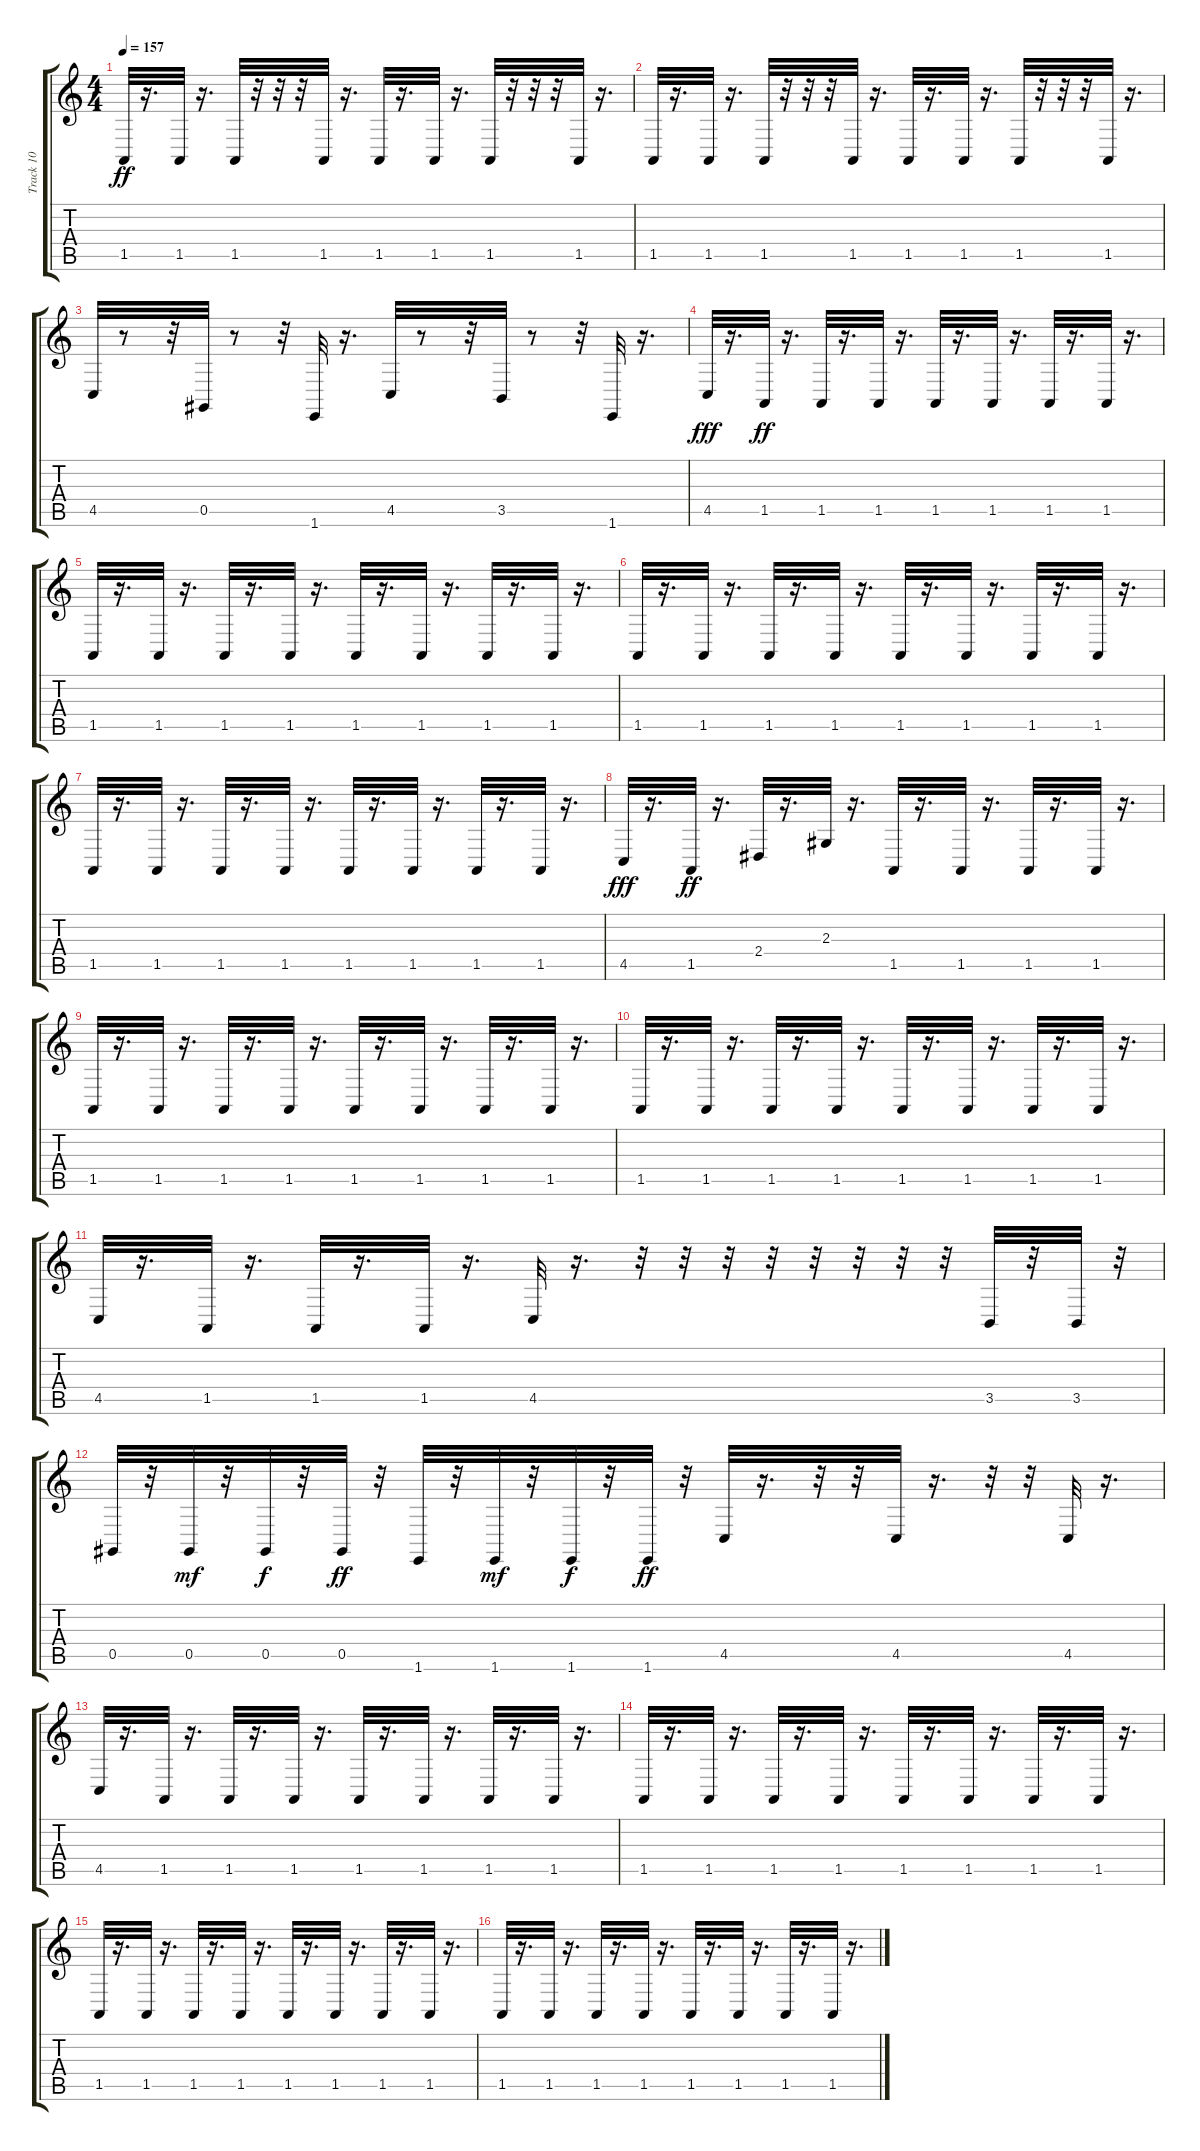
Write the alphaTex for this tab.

\track ("Track 10" "Track 10") {instrument celesta}
\staff {score tabs}
\tuning (Eb4 Bb3 Gb3 Db3 Ab2 Eb2) {hide}
\ts (4 4)
\tempo 157
\clef g2
\ks c
1.5.32{dy ff} r.16{d} 1.5.32 r.16{d} 1.5.32 r.32 r.32 r.32 1.5.32 r.16{d} 1.5.32 r.16{d} 1.5.32 r.16{d} 1.5.32 r.32 r.32 r.32 1.5.32 r.16{d} |
1.5.32 r.16{d} 1.5.32 r.16{d} 1.5.32 r.32 r.32 r.32 1.5.32 r.16{d} 1.5.32 r.16{d} 1.5.32 r.16{d} 1.5.32 r.32 r.32 r.32 1.5.32 r.16{d} |
4.5.32 r.8 r.32 0.5.32 r.8 r.32 1.6.32 r.16{d} 4.5.32 r.8 r.32 3.5.32 r.8 r.32 1.6.32 r.16{d} |
4.5.32{dy fff} r.16{d} 1.5.32{dy ff} r.16{d} 1.5.32 r.16{d} 1.5.32 r.16{d} 1.5.32 r.16{d} 1.5.32 r.16{d} 1.5.32 r.16{d} 1.5.32 r.16{d} |
1.5.32 r.16{d} 1.5.32 r.16{d} 1.5.32 r.16{d} 1.5.32 r.16{d} 1.5.32 r.16{d} 1.5.32 r.16{d} 1.5.32 r.16{d} 1.5.32 r.16{d} |
1.5.32 r.16{d} 1.5.32 r.16{d} 1.5.32 r.16{d} 1.5.32 r.16{d} 1.5.32 r.16{d} 1.5.32 r.16{d} 1.5.32 r.16{d} 1.5.32 r.16{d} |
1.5.32 r.16{d} 1.5.32 r.16{d} 1.5.32 r.16{d} 1.5.32 r.16{d} 1.5.32 r.16{d} 1.5.32 r.16{d} 1.5.32 r.16{d} 1.5.32 r.16{d} |
4.5.32{dy fff} r.16{d} 1.5.32{dy ff} r.16{d} 2.4.32 r.16{d} 2.3.32 r.16{d} 1.5.32 r.16{d} 1.5.32 r.16{d} 1.5.32 r.16{d} 1.5.32 r.16{d} |
1.5.32 r.16{d} 1.5.32 r.16{d} 1.5.32 r.16{d} 1.5.32 r.16{d} 1.5.32 r.16{d} 1.5.32 r.16{d} 1.5.32 r.16{d} 1.5.32 r.16{d} |
1.5.32 r.16{d} 1.5.32 r.16{d} 1.5.32 r.16{d} 1.5.32 r.16{d} 1.5.32 r.16{d} 1.5.32 r.16{d} 1.5.32 r.16{d} 1.5.32 r.16{d} |
4.5.32 r.16{d} 1.5.32 r.16{d} 1.5.32 r.16{d} 1.5.32 r.16{d} 4.5.32 r.16{d} r.32 r.32 r.32 r.32 r.32 r.32 r.32 r.32 3.5.32 r.32 3.5.32 r.32 |
0.5.32 r.32 0.5.32{dy mf} r.32 0.5.32{dy f} r.32 0.5.32{dy ff} r.32 1.6.32 r.32 1.6.32{dy mf} r.32 1.6.32{dy f} r.32 1.6.32{dy ff} r.32 4.5.32 r.16{d} r.32 r.32 4.5.32 r.16{d} r.32 r.32 4.5.32 r.16{d} |
4.5.32 r.16{d} 1.5.32 r.16{d} 1.5.32 r.16{d} 1.5.32 r.16{d} 1.5.32 r.16{d} 1.5.32 r.16{d} 1.5.32 r.16{d} 1.5.32 r.16{d} |
1.5.32 r.16{d} 1.5.32 r.16{d} 1.5.32 r.16{d} 1.5.32 r.16{d} 1.5.32 r.16{d} 1.5.32 r.16{d} 1.5.32 r.16{d} 1.5.32 r.16{d} |
1.5.32 r.16{d} 1.5.32 r.16{d} 1.5.32 r.16{d} 1.5.32 r.16{d} 1.5.32 r.16{d} 1.5.32 r.16{d} 1.5.32 r.16{d} 1.5.32 r.16{d} |
1.5.32 r.16{d} 1.5.32 r.16{d} 1.5.32 r.16{d} 1.5.32 r.16{d} 1.5.32 r.16{d} 1.5.32 r.16{d} 1.5.32 r.16{d} 1.5.32 r.16{d}
